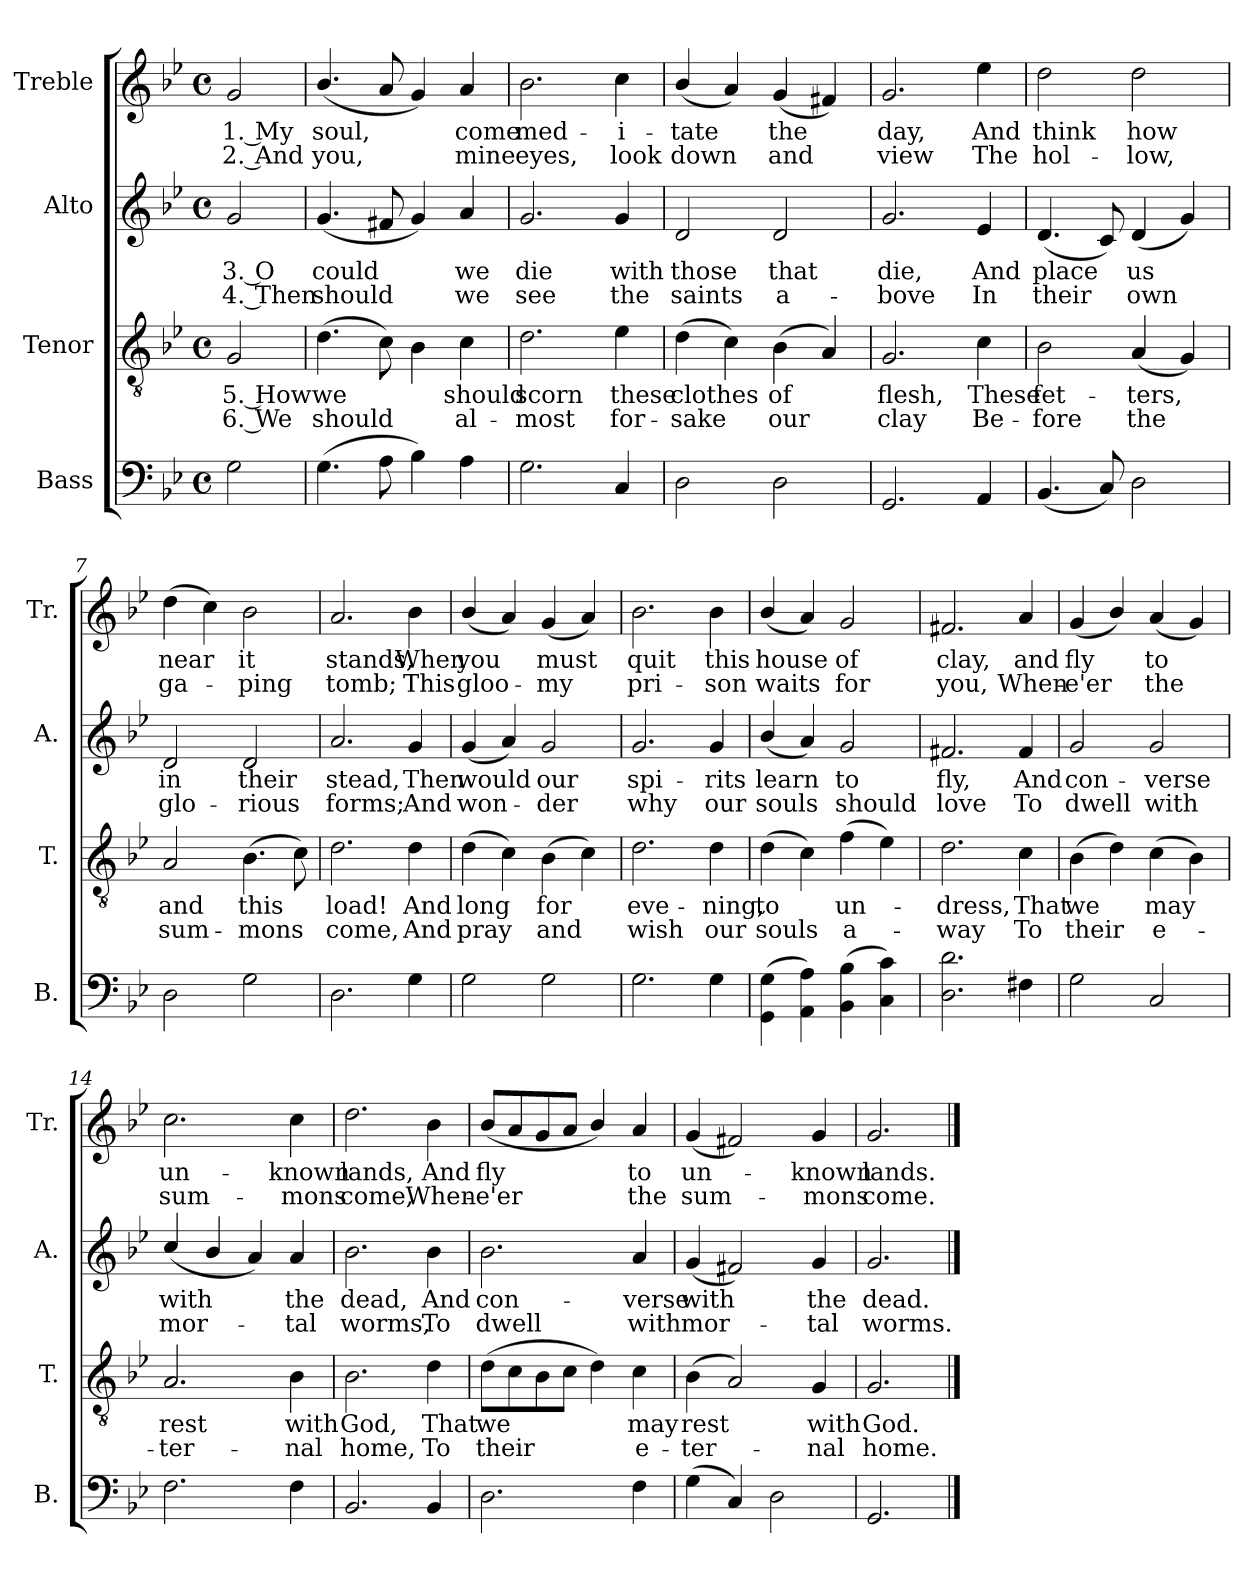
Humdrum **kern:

**kern	**kern	**text	**text	**kern	**text	**text	**kern	**text	**text
*part4	*part3	*part3	*part3	*part2	*part2	*part2	*part1	*part1	*part1
*staff4	*staff3	*staff3	*staff3	*staff2	*staff2	*staff2	*staff1	*staff1	*staff1
*I"Bass	*I"Tenor	*	*	*I"Alto	*	*	*I"Treble	*	*
*I'B.	*I'T.	*	*	*I'A.	*	*	*I'Tr.	*	*
*clefF4	*clefGv2	*	*	*clefG2	*	*	*clefG2	*	*
*k[b-e-]	*k[b-e-]	*	*	*k[b-e-]	*	*	*k[b-e-]	*	*
*M4/4	*M4/4	*	*	*M4/4	*	*	*M4/4	*	*
*met(c)	*met(c)	*	*	*met(c)	*	*	*met(c)	*	*
=1	=1	=1	=1	=1	=1	=1	=1	=1	=1
2G\	2G/	5. How	6. We	2g/	3. O	4. Then	2g/	1. My	2. And
=2	=2	=2	=2	=2	=2	=2	=2	=2	=2
(4.G\	(4.d\	we	should	(4.g/	could	should	(4.b-/	soul,	you,
8A\	8c\)	.	.	8f#X/	.	.	8a/	.	.
4B-\)	4B-\	.	.	4g/)	.	.	4g/)	.	.
4A\	4c\	should	al-	4a/	we	we	4a/	come	mine
=3	=3	=3	=3	=3	=3	=3	=3	=3	=3
2.G\	2.d\	scorn	-most	2.g/	die	see	2.b-\	med-	eyes,
4C/	4e-\	these	for-	4g/	with	the	4cc\	-i-	look
=4	=4	=4	=4	=4	=4	=4	=4	=4	=4
2D\	(4d\	clothes	-sake	2d/	those	saints	(4b-/	-tate	down
.	4c\)	.	.	.	.	.	4a/)	.	.
2D\	(4B-\	of	our	2d/	that	a-	(4g/	the	and
.	4A/)	.	.	.	.	.	4f#X/)	.	.
=5	=5	=5	=5	=5	=5	=5	=5	=5	=5
2.GG/	2.G/	flesh,	clay	2.g/	die,	-bove	2.g/	day,	view
4AA/	4c\	These	Be-	4e-/	And	In	4ee-\	And	The
=6	=6	=6	=6	=6	=6	=6	=6	=6	=6
(4.BB-/	2B-\	fet-	-fore	(4.d/	place	their	2dd\	think	hol-
8C/)	.	.	.	8c/)	.	.	.	.	.
2D\	(4A/	-ters,	the	(4d/	us	own	2dd\	how	-low,
.	4G/)	.	.	4g/)	.	.	.	.	.
!!LO:LB:g=z
=7	=7	=7	=7	=7	=7	=7	=7	=7	=7
2D\	2A/	and	sum-	2d/	in	glo-	(4dd\	near	ga-
.	.	.	.	.	.	.	4cc\)	.	.
2G\	(4.B-\	this	-mons	2d/	their	-rious	2b-\	it	-ping
.	8c\)	.	.	.	.	.	.	.	.
=8	=8	=8	=8	=8	=8	=8	=8	=8	=8
2.D\	2.d\	load!	come,	2.a/	stead,	forms;	2.a/	stands,	tomb;
4G\	4d\	And	And	4g/	Then	And	4b-\	When	This
=9	=9	=9	=9	=9	=9	=9	=9	=9	=9
2G\	(4d\	long	pray	(4g/	would	won-	(4b-/	you	gloo-
.	4c\)	.	.	4a/)	.	.	4a/)	.	.
2G\	(4B-\	for	and	2g/	our	-der	(4g/	must	-my
.	4c\)	.	.	.	.	.	4a/)	.	.
=10	=10	=10	=10	=10	=10	=10	=10	=10	=10
2.G\	2.d\	eve-	wish	2.g/	spi-	why	2.b-\	quit	pri-
4G\	4d\	-ning,	our	4g/	-rits	our	4b-\	this	-son
=11	=11	=11	=11	=11	=11	=11	=11	=11	=11
(4GG\ 4G\	(4d\	to	souls	(4b-/	learn	souls	(4b-/	house	waits
4AA\ 4A\)	4c\)	.	.	4a/)	.	.	4a/)	.	.
(4BB-\ 4B-\	(4f\	un-	a-	2g/	to	should	2g/	of	for
4C\ 4c\)	4e-\)	.	.	.	.	.	.	.	.
=12	=12	=12	=12	=12	=12	=12	=12	=12	=12
2.D\ 2.d\	2.d\	-dress,	-way	2.f#X/	fly,	love	2.f#X/	clay,	you,
4F#X\	4c\	That	To	4f#/	And	To	4a/	and	When-
!!LO:LB:g=z
=13	=13	=13	=13	=13	=13	=13	=13	=13	=13
2G\	(4B-\	we	their	2g/	con-	dwell	(4g/	fly	-e'er
.	4d\)	.	.	.	.	.	4b-/)	.	.
2C/	(4c\	may	e-	2g/	-verse	with	(4a/	to	the
.	4B-\)	.	.	.	.	.	4g/)	.	.
=14	=14	=14	=14	=14	=14	=14	=14	=14	=14
2.F\	2.A/	rest	-ter-	(4cc/	with	mor-	2.cc\	un-	sum-
.	.	.	.	4b-/	.	.	.	.	.
.	.	.	.	4a/)	.	.	.	.	.
4F\	4B-\	with	-nal	4a/	the	-tal	4cc\	-known	-mons
=15	=15	=15	=15	=15	=15	=15	=15	=15	=15
2.BB-/	2.B-\	God,	home,	2.b-\	dead,	worms,	2.dd\	lands,	come,
4BB-/	4d\	That	To	4b-\	And	To	4b-\	And	When-
=16	=16	=16	=16	=16	=16	=16	=16	=16	=16
2.D\	(8d\L	we	their	2.b-\	con-	dwell	(8b-/L	fly	-e'er
.	8c\	.	.	.	.	.	8a/	.	.
.	8B-\	.	.	.	.	.	8g/	.	.
.	8c\J	.	.	.	.	.	8a/J	.	.
.	4d\)	.	.	.	.	.	4b-/)	.	.
4F\	4c\	may	e-	4a/	-verse	with	4a/	to	the
=17	=17	=17	=17	=17	=17	=17	=17	=17	=17
(4G\	(4B-\	rest	-ter-	(4g/	with	mor-	(4g/	un-	sum-
4C/)	2A/)	.	.	2f#X/)	.	.	2f#X/)	.	.
2D\	.	.	.	.	.	.	.	.	.
.	4G/	with	-nal	4g/	the	-tal	4g/	-known	-mons
=18	=18	=18	=18	=18	=18	=18	=18	=18	=18
2.GG/	2.G/	God.	home.	2.g/	dead.	worms.	2.g/	lands.	come.
==	==	==	==	==	==	==	==	==	==
*-	*-	*-	*-	*-	*-	*-	*-	*-	*-
